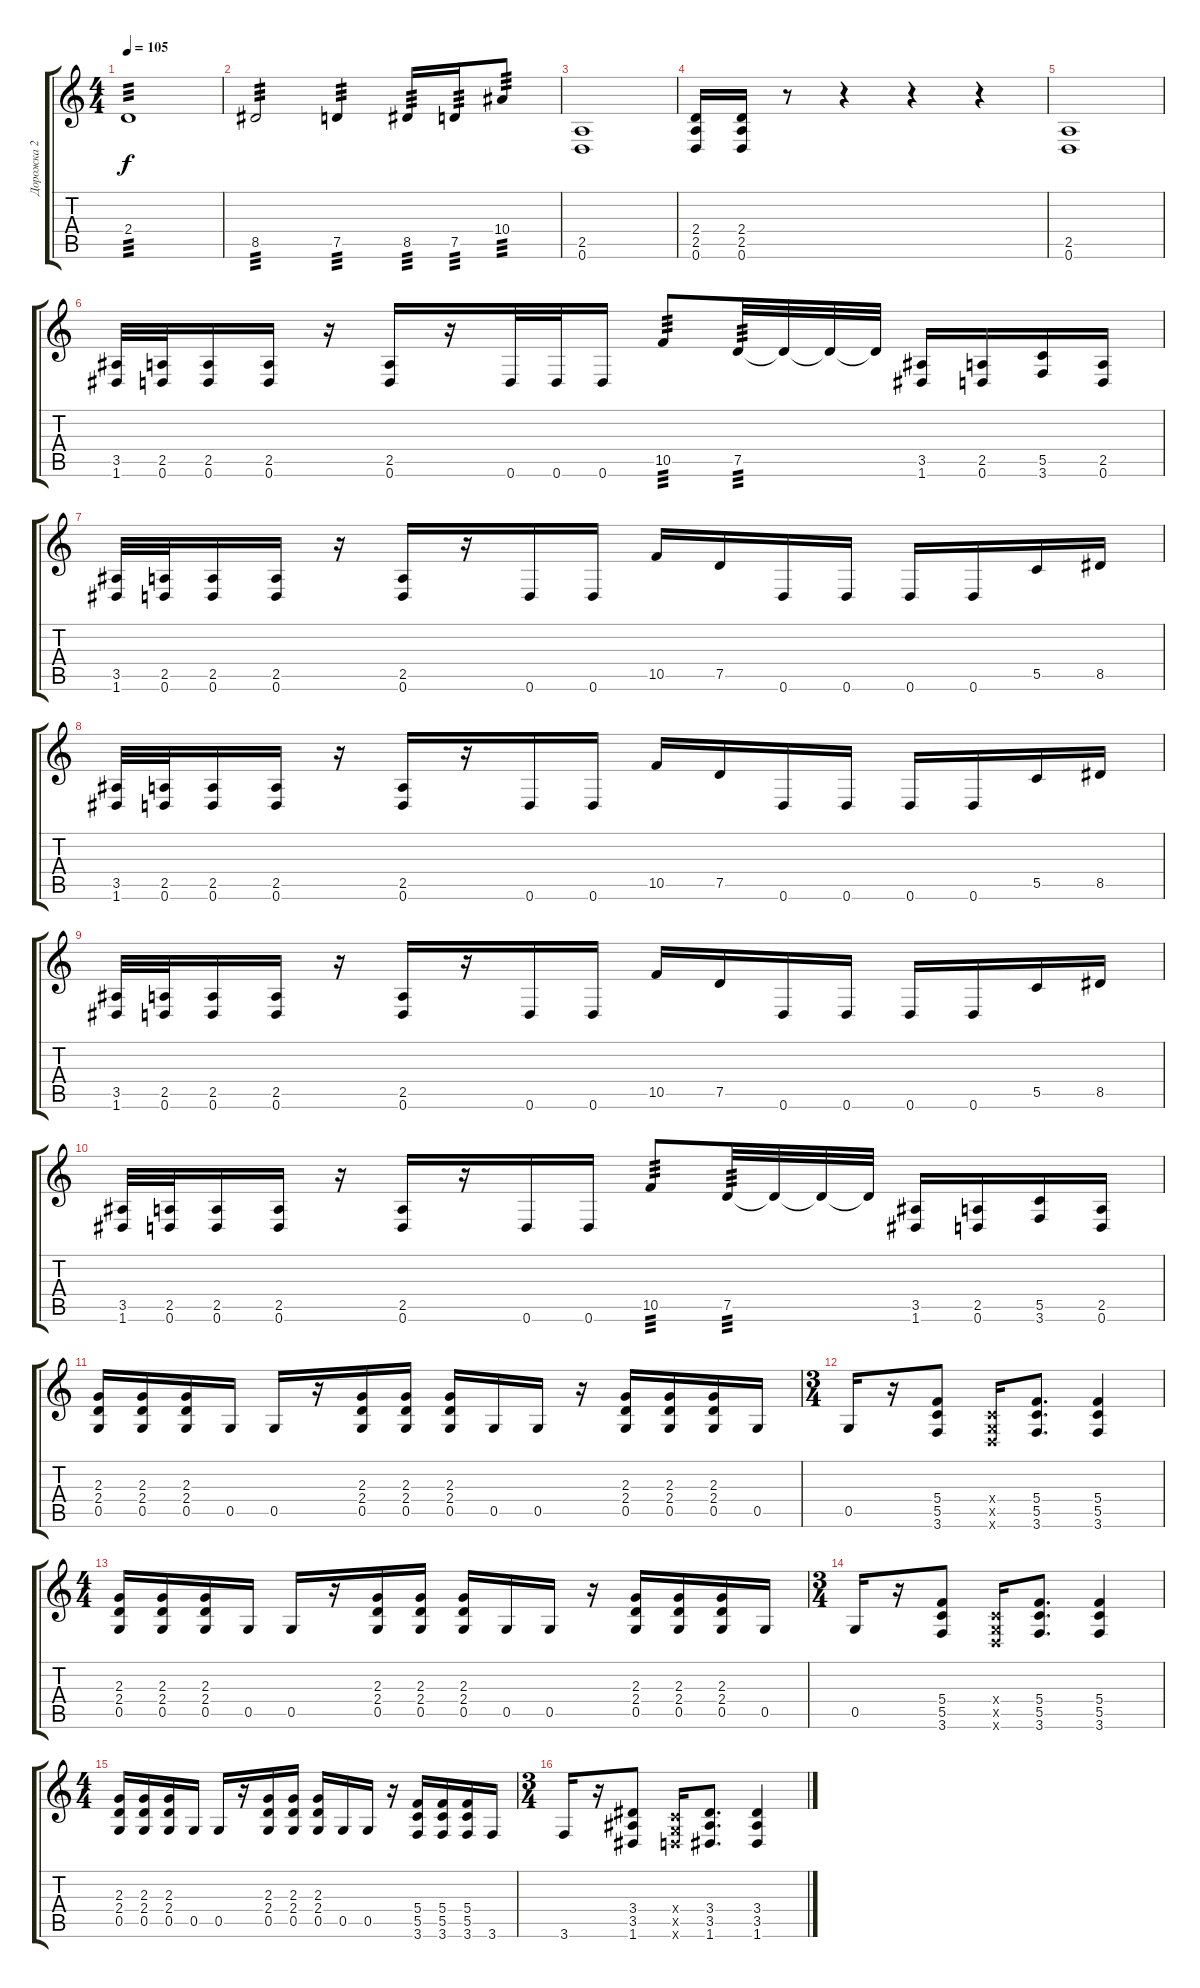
\track ("Дорожка 2" "Дорожка 2") {instrument distortionguitar}
\staff {score tabs}
\tuning (D4 A3 F3 C3 G2 D2) {hide}
\ts (4 4)
\tempo 105
\clef g2
\ks c
2.4.1{tp 3 dy f} |
8.5.2{tp 3} 7.5.4{tp 3} 8.5.16{tp 3} 7.5.16{tp 3} 10.4.8{tp 3} |
(2.5 0.6).1 |
(2.4 2.5 0.6).16 (2.4 2.5 0.6).16 r.8 r.4 r.4 r.4 |
(2.5 0.6).1 |
(3.5 1.6).32 (2.5 0.6).32 (2.5 0.6).16 (2.5 0.6).16 r.16 (2.5 0.6).16 r.16 0.6.32 0.6.32 0.6.16 10.5.8{tp 3} 7.5.32{tp 3} 7.5{t}.32 7.5{t}.32 7.5{t}.32 (3.5 1.6).16 (2.5 0.6).16 (5.5 3.6).16 (2.5 0.6).16 |
(3.5 1.6).32 (2.5 0.6).32 (2.5 0.6).16 (2.5 0.6).16 r.16 (2.5 0.6).16 r.16 0.6.16 0.6.16 10.5.16 7.5.16 0.6.16 0.6.16 0.6.16 0.6.16 5.5.16 8.5.16 |
(3.5 1.6).32 (2.5 0.6).32 (2.5 0.6).16 (2.5 0.6).16 r.16 (2.5 0.6).16 r.16 0.6.16 0.6.16 10.5.16 7.5.16 0.6.16 0.6.16 0.6.16 0.6.16 5.5.16 8.5.16 |
(3.5 1.6).32 (2.5 0.6).32 (2.5 0.6).16 (2.5 0.6).16 r.16 (2.5 0.6).16 r.16 0.6.16 0.6.16 10.5.16 7.5.16 0.6.16 0.6.16 0.6.16 0.6.16 5.5.16 8.5.16 |
(3.5 1.6).32 (2.5 0.6).32 (2.5 0.6).16 (2.5 0.6).16 r.16 (2.5 0.6).16 r.16 0.6.16 0.6.16 10.5.8{tp 3} 7.5.32{tp 3} 7.5{t}.32 7.5{t}.32 7.5{t}.32 (3.5 1.6).16 (2.5 0.6).16 (5.5 3.6).16 (2.5 0.6).16 |
(2.3 2.4 0.5).16 (2.3 2.4 0.5).16 (2.3 2.4 0.5).16 0.5.16 0.5.16 r.16 (2.3 2.4 0.5).16 (2.3 2.4 0.5).16 (2.3 2.4 0.5).16 0.5.16 0.5.16 r.16 (2.3 2.4 0.5).16 (2.3 2.4 0.5).16 (2.3 2.4 0.5).16 0.5.16 |
\ts (3 4)
0.5.16 r.16 (5.4 5.5 3.6).8 (0.4{x} 0.5{x} 0.6{x}).16 (5.4 5.5 3.6).8{d} (5.4 5.5 3.6).4 |
\ts (4 4)
(2.3 2.4 0.5).16 (2.3 2.4 0.5).16 (2.3 2.4 0.5).16 0.5.16 0.5.16 r.16 (2.3 2.4 0.5).16 (2.3 2.4 0.5).16 (2.3 2.4 0.5).16 0.5.16 0.5.16 r.16 (2.3 2.4 0.5).16 (2.3 2.4 0.5).16 (2.3 2.4 0.5).16 0.5.16 |
\ts (3 4)
0.5.16 r.16 (5.4 5.5 3.6).8 (0.4{x} 0.5{x} 0.6{x}).16 (5.4 5.5 3.6).8{d} (5.4 5.5 3.6).4 |
\ts (4 4)
(2.3 2.4 0.5).16 (2.3 2.4 0.5).16 (2.3 2.4 0.5).16 0.5.16 0.5.16 r.16 (2.3 2.4 0.5).16 (2.3 2.4 0.5).16 (2.3 2.4 0.5).16 0.5.16 0.5.16 r.16 (5.4 5.5 3.6).16 (5.4 5.5 3.6).16 (5.4 5.5 3.6).16 3.6.16 |
\ts (3 4)
3.6.16 r.16 (3.4 3.5 1.6).8 (0.4{x} 0.5{x} 0.6{x}).16 (3.4 3.5 1.6).8{d} (3.4 3.5 1.6).4
